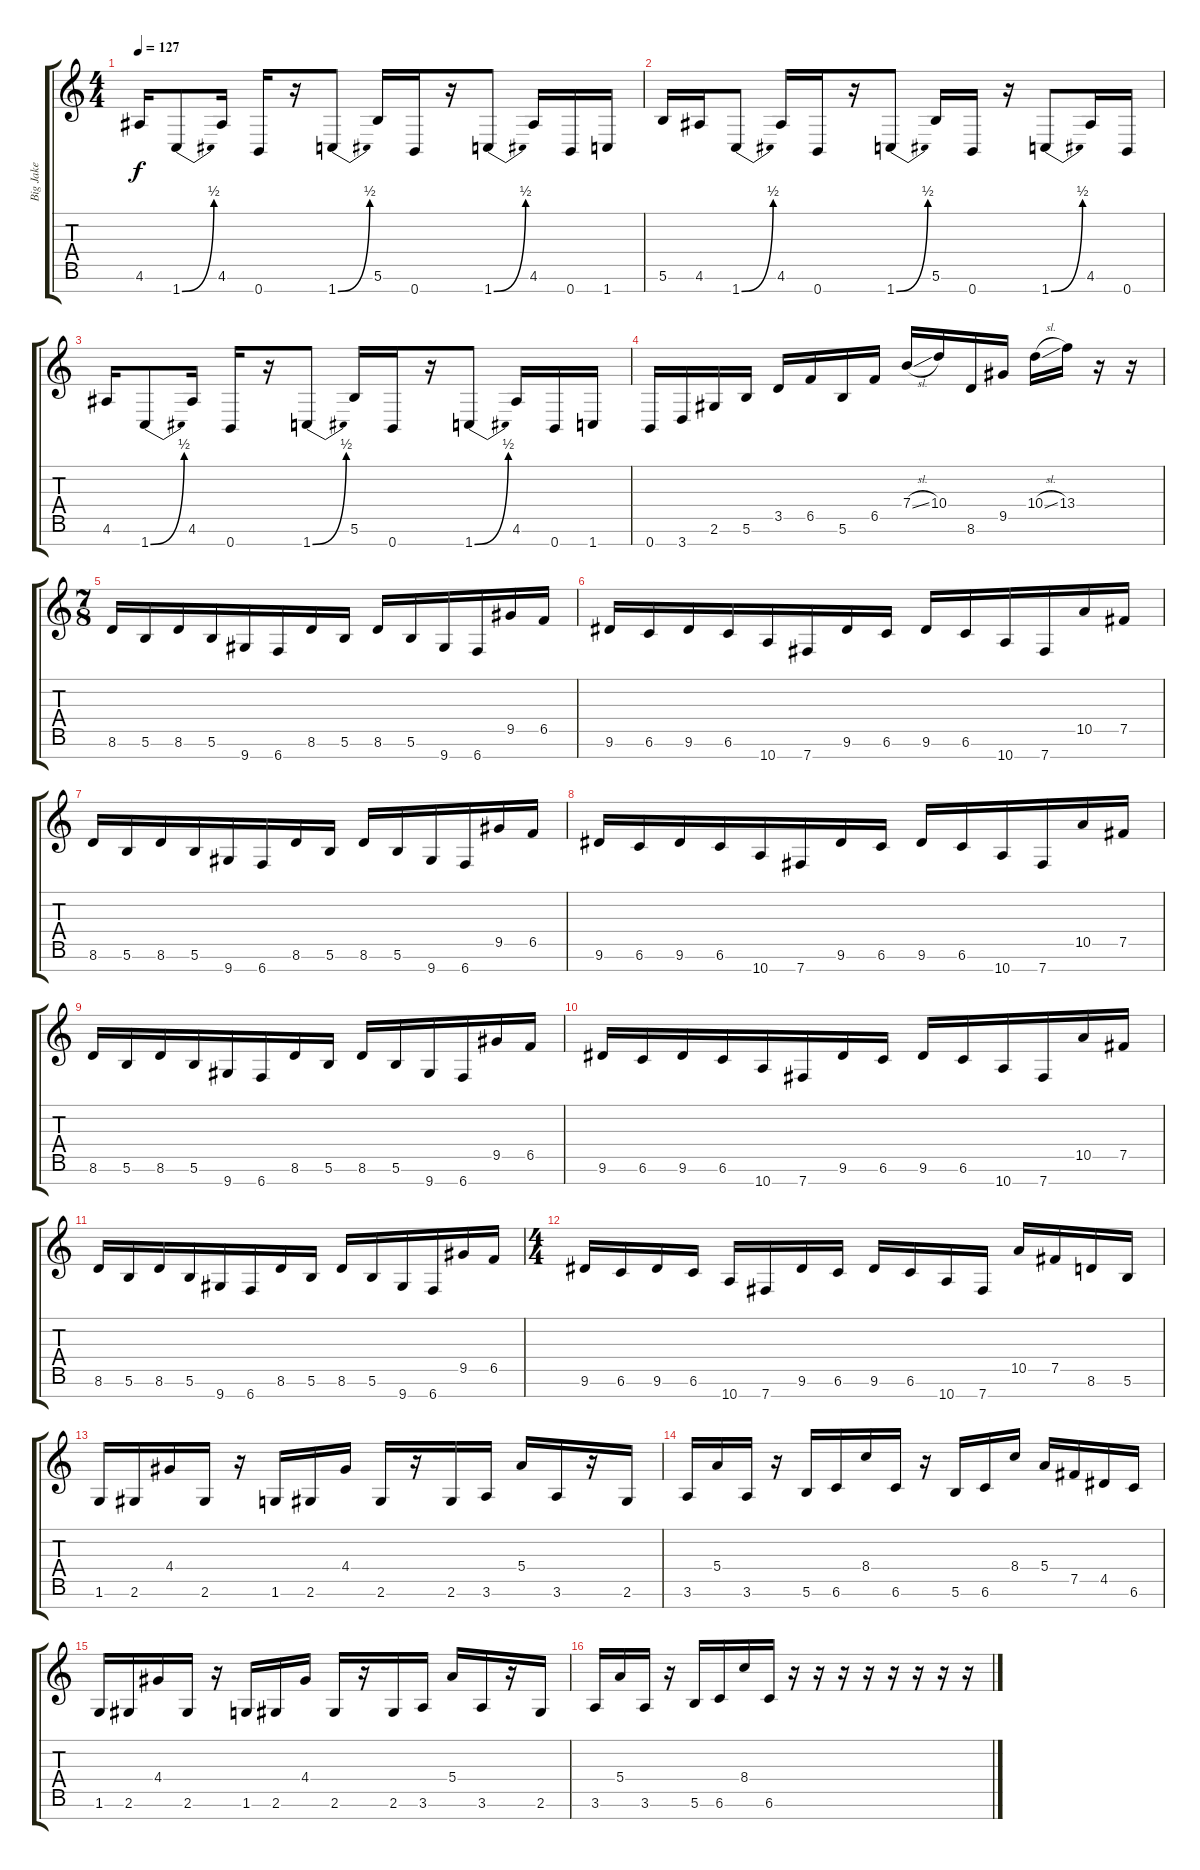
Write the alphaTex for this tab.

\track ("Big Jake" "Big Jake") {instrument distortionguitar}
\staff {score tabs}
\tuning (Gb4 Db4 A3 E3 B2 Gb2 B1) {hide}
\ts (4 4)
\tempo 127
\clef g2
\ks c
4.6.16{dy f} 1.7{be (bend 0 0 60 2)}.8 4.6.16 0.7.16 r.16 1.7{be (bend 0 0 60 2)}.8 5.6.16 0.7.16 r.16 1.7{be (bend 0 0 60 2)}.8 4.6.16 0.7.16 1.7.16 |
5.6.16 4.6.16 1.7{be (bend 0 0 60 2)}.8 4.6.16 0.7.16 r.16 1.7{be (bend 0 0 60 2)}.8 5.6.16 0.7.16 r.16 1.7{be (bend 0 0 60 2)}.8 4.6.16 0.7.16 |
4.6.16 1.7{be (bend 0 0 60 2)}.8 4.6.16 0.7.16 r.16 1.7{be (bend 0 0 60 2)}.8 5.6.16 0.7.16 r.16 1.7{be (bend 0 0 60 2)}.8 4.6.16 0.7.16 1.7.16 |
0.7.16 3.7.16 2.6.16 5.6.16 3.5.16 6.5.16 5.6.16 6.5.16 7.4{sl}.16 10.4.16 8.6.16 9.5.16 10.4{sl}.16 13.4.16 r.16 r.16 |
\ts (7 8)
8.6.16 5.6.16 8.6.16 5.6.16 9.7.16 6.7.16 8.6.16 5.6.16 8.6.16 5.6.16 9.7.16 6.7.16 9.5.16 6.5.16 |
9.6.16 6.6.16 9.6.16 6.6.16 10.7.16 7.7.16 9.6.16 6.6.16 9.6.16 6.6.16 10.7.16 7.7.16 10.5.16 7.5.16 |
8.6.16 5.6.16 8.6.16 5.6.16 9.7.16 6.7.16 8.6.16 5.6.16 8.6.16 5.6.16 9.7.16 6.7.16 9.5.16 6.5.16 |
9.6.16 6.6.16 9.6.16 6.6.16 10.7.16 7.7.16 9.6.16 6.6.16 9.6.16 6.6.16 10.7.16 7.7.16 10.5.16 7.5.16 |
8.6.16 5.6.16 8.6.16 5.6.16 9.7.16 6.7.16 8.6.16 5.6.16 8.6.16 5.6.16 9.7.16 6.7.16 9.5.16 6.5.16 |
9.6.16 6.6.16 9.6.16 6.6.16 10.7.16 7.7.16 9.6.16 6.6.16 9.6.16 6.6.16 10.7.16 7.7.16 10.5.16 7.5.16 |
8.6.16 5.6.16 8.6.16 5.6.16 9.7.16 6.7.16 8.6.16 5.6.16 8.6.16 5.6.16 9.7.16 6.7.16 9.5.16 6.5.16 |
\ts (4 4)
9.6.16 6.6.16 9.6.16 6.6.16 10.7.16 7.7.16 9.6.16 6.6.16 9.6.16 6.6.16 10.7.16 7.7.16 10.5.16 7.5.16 8.6.16 5.6.16 |
1.6.16 2.6.16 4.4.16 2.6.16 r.16 1.6.16 2.6.16 4.4.16 2.6.16 r.16 2.6.16 3.6.16 5.4.16 3.6.16 r.16 2.6.16 |
3.6.16 5.4.16 3.6.16 r.16 5.6.16 6.6.16 8.4.16 6.6.16 r.16 5.6.16 6.6.16 8.4.16 5.4.16 7.5.16 4.5.16 6.6.16 |
1.6.16 2.6.16 4.4.16 2.6.16 r.16 1.6.16 2.6.16 4.4.16 2.6.16 r.16 2.6.16 3.6.16 5.4.16 3.6.16 r.16 2.6.16 |
3.6.16 5.4.16 3.6.16 r.16 5.6.16 6.6.16 8.4.16 6.6.16 r.16 r.16 r.16 r.16 r.16 r.16 r.16 r.16
